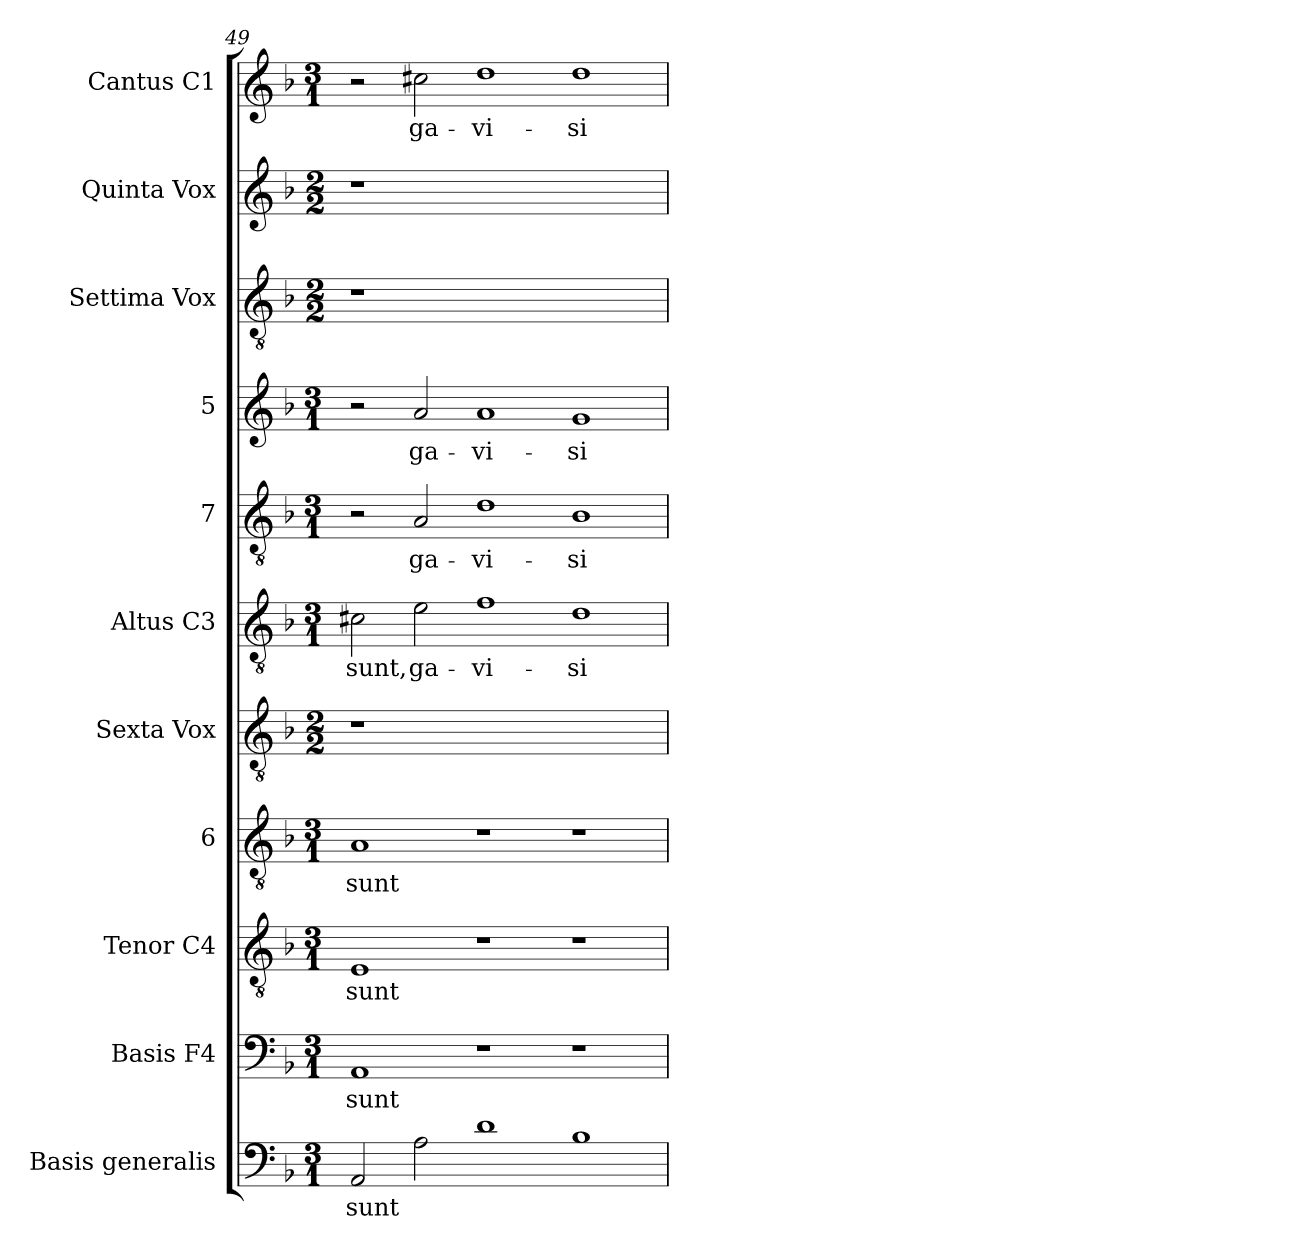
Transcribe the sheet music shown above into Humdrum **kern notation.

**kern	**text	**kern	**text	**kern	**text	**kern	**text	**kern	**kern	**text	**kern	**text	**kern	**text	**kern	**kern	**kern	**text
*part11	*part11	*part10	*part10	*part9	*part9	*part8	*part8	*part7	*part6	*part6	*part5	*part5	*part4	*part4	*part3	*part2	*part1	*part1
*staff11	*staff11	*staff10	*staff10	*staff9	*staff9	*staff8	*staff8	*staff7	*staff6	*staff6	*staff5	*staff5	*staff4	*staff4	*staff3	*staff2	*staff1	*staff1
*I"Basis  generalis	*	*I"Basis  F4	*	*I"Tenor  C4	*	*I"6	*	*I"Sexta  Vox	*I"Altus  C3	*	*I"7	*	*I"5	*	*I"Settima  Vox	*I"Quinta  Vox	*I"Cantus  C1	*
*	*	*I'B	*	*I'T	*	*	*	*	*I'A	*	*	*	*	*	*	*	*I'C	*
*clefF4	*	*clefF4	*	*clefGv2	*	*clefGv2	*	*clefGv2	*clefGv2	*	*clefGv2	*	*clefG2	*	*clefGv2	*clefG2	*clefG2	*
*k[b-]	*	*k[b-]	*	*k[b-]	*	*k[b-]	*	*k[b-]	*k[b-]	*	*k[b-]	*	*k[b-]	*	*k[b-]	*k[b-]	*k[b-]	*
*F:	*	*F:	*	*F:	*	*F:	*	*F:	*F:	*	*F:	*	*F:	*	*F:	*F:	*F:	*
*M3/1	*	*M3/1	*	*M3/1	*	*M3/1	*	*M2/2	*M3/1	*	*M3/1	*	*M3/1	*	*M2/2	*M2/2	*M3/1	*
=49	=49	=49	=49	=49	=49	=49	=49	=49	=49	=49	=49	=49	=49	=49	=49	=49	=49	=49
!	!LO:LY:a:cj	!	!LO:LY:b:cj	!	!LO:LY:b:cj	!	!LO:LY:b:cj	!	!	!LO:LY:b:cj	!	!	!	!	!	!	!	!
2AA/	sunt	1AA	sunt	1E	sunt	1A	sunt	1r	2c#X\	sunt,	2r	.	2r	.	1r	1r	2r	.
!	!LO:LY:a:cj	!	!	!	!	!	!	!	!	!LO:LY:b:cj	!	!LO:LY:b:cj	!	!LO:LY:b:cj	!	!	!	!LO:LY:b:cj
2A\	.	.	.	.	.	.	.	.	2e\	ga-	2A/	ga-	2a/	ga-	.	.	2cc#X\	ga-
!	!LO:LY:a:cj	!	!	!	!	!	!	!	!	!LO:LY:b:cj	!	!LO:LY:b:cj	!	!LO:LY:b:cj	!	!	!	!LO:LY:b:cj
1d	.	1r	.	1r	.	1r	.	0ryy	1f	-vi-	1d	-vi-	1a	-vi-	0ryy	0ryy	1dd	-vi-
!	!LO:LY:a:cj	!	!	!	!	!	!	!	!	!LO:LY:b:cj	!	!LO:LY:b:cj	!	!LO:LY:b:cj	!	!	!	!LO:LY:b:cj
1B-	.	1r	.	1r	.	1r	.	.	1d	-si	1B-	-si	1g	-si	.	.	1dd	-si
=	=	=	=	=	=	=	=	=	=	=	=	=	=	=	=	=	=	=
*-	*-	*-	*-	*-	*-	*-	*-	*-	*-	*-	*-	*-	*-	*-	*-	*-	*-	*-
